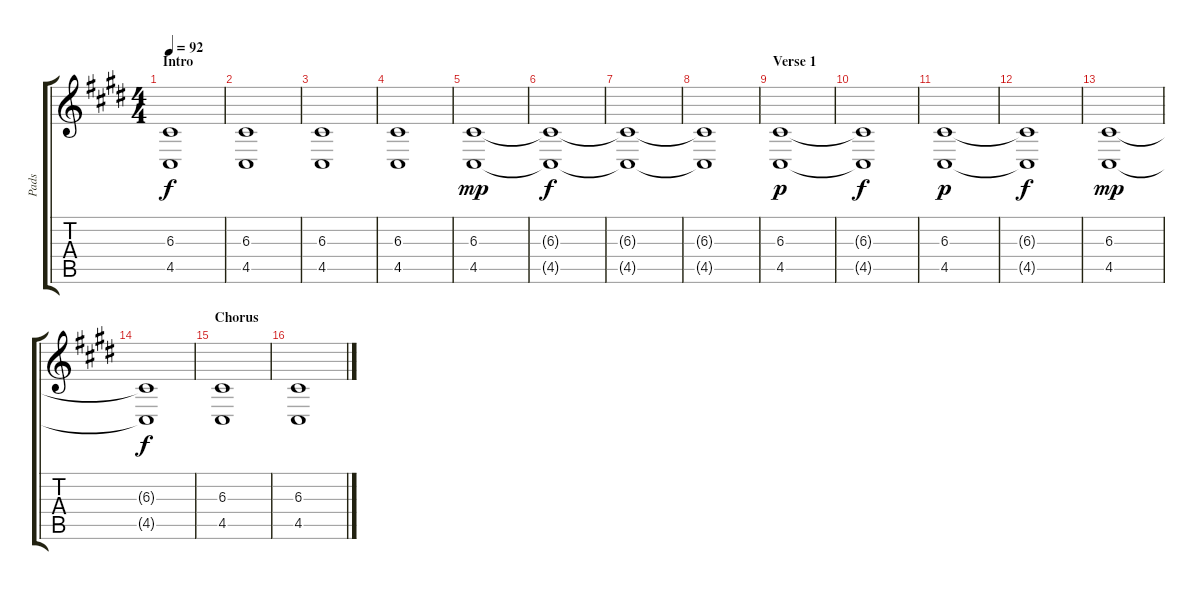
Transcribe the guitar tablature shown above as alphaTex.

\track ("Pads" "Pads") {instrument pad8sweep}
\staff {score tabs}
\tuning (E4 B3 G3 D3 A2 E2) {hide}
\ts (4 4)
\section ("" "Intro")
\tempo 92
\clef g2
\ks e
(6.3 4.5).1{dy f instrument pad8sweep} |
(6.3 4.5).1 |
(6.3 4.5).1 |
(6.3 4.5).1 |
(6.3 4.5).1{dy mp} |
(6.3{t} 4.5{t}).1{dy f} |
(6.3{t} 4.5{t}).1 |
(6.3{t} 4.5{t}).1 |
\section ("" "Verse 1")
(6.3 4.5).1{dy p} |
(6.3{t} 4.5{t}).1{dy f} |
(6.3 4.5).1{dy p} |
(6.3{t} 4.5{t}).1{dy f} |
(6.3 4.5).1{dy mp} |
(6.3{t} 4.5{t}).1{dy f} |
\section ("" "Chorus")
(6.3 4.5).1 |
(6.3 4.5).1
